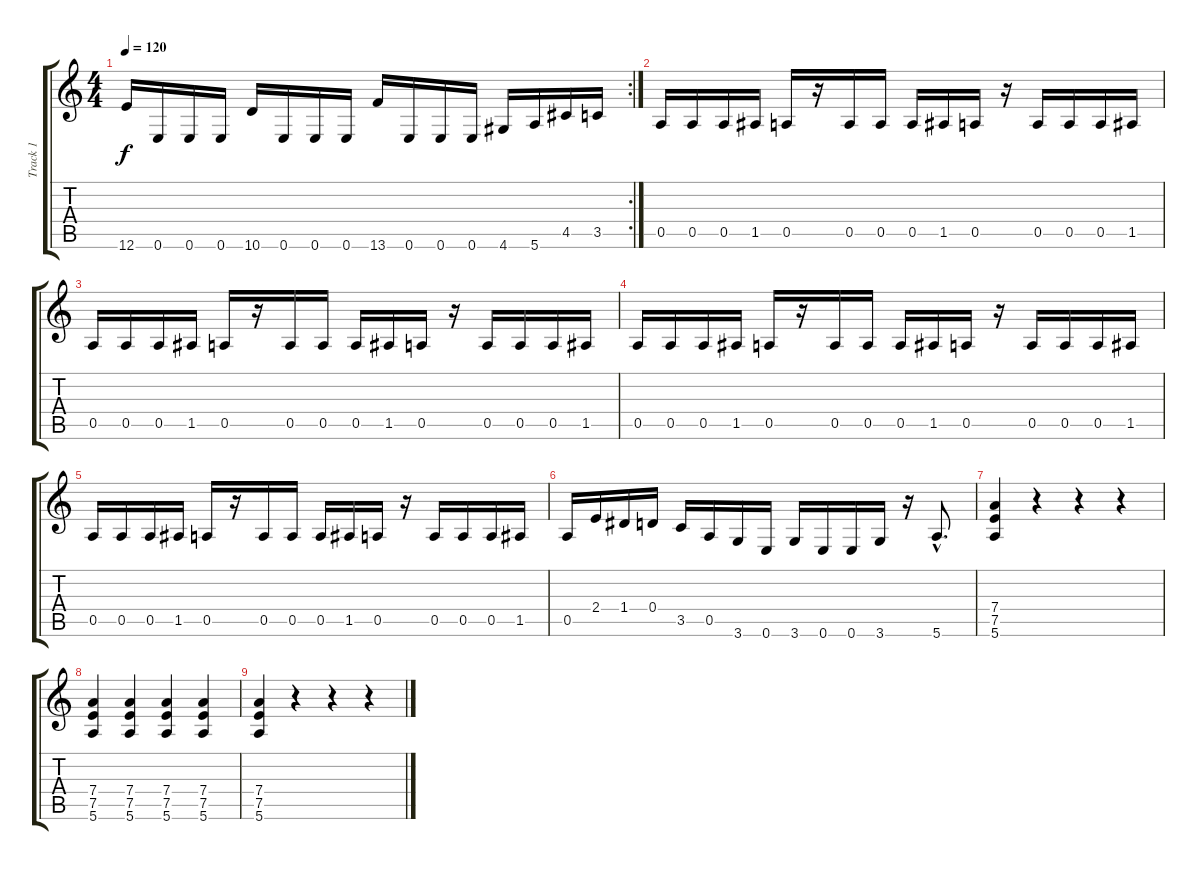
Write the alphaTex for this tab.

\track ("Track 1" "Track 1") {instrument distortionguitar}
\staff {score tabs}
\tuning (E4 B3 G3 D3 A2 E2) {hide}
\rc 2
\ts (4 4)
\tempo 120
\clef g2
\ks c
12.6.16{dy f} 0.6.16 0.6.16 0.6.16 10.6.16 0.6.16 0.6.16 0.6.16 13.6.16 0.6.16 0.6.16 0.6.16 4.6.16 5.6.16 4.5.16 3.5.16 |
0.5.16 0.5.16 0.5.16 1.5.16 0.5.16 r.16 0.5.16 0.5.16 0.5.16 1.5.16 0.5.16 r.16 0.5.16 0.5.16 0.5.16 1.5.16 |
0.5.16 0.5.16 0.5.16 1.5.16 0.5.16 r.16 0.5.16 0.5.16 0.5.16 1.5.16 0.5.16 r.16 0.5.16 0.5.16 0.5.16 1.5.16 |
0.5.16 0.5.16 0.5.16 1.5.16 0.5.16 r.16 0.5.16 0.5.16 0.5.16 1.5.16 0.5.16 r.16 0.5.16 0.5.16 0.5.16 1.5.16 |
0.5.16 0.5.16 0.5.16 1.5.16 0.5.16 r.16 0.5.16 0.5.16 0.5.16 1.5.16 0.5.16 r.16 0.5.16 0.5.16 0.5.16 1.5.16 |
0.5.16 2.4.16 1.4.16 0.4.16 3.5.16 0.5.16 3.6.16 0.6.16 3.6.16 0.6.16 0.6.16 3.6.16 r.16 5.6{hac}.8{d} |
(7.4 7.5 5.6).4 r.4 r.4 r.4 |
(7.4 7.5 5.6).4 (7.4 7.5 5.6).4 (7.4 7.5 5.6).4 (7.4 7.5 5.6).4 |
(7.4 7.5 5.6).4 r.4 r.4 r.4
